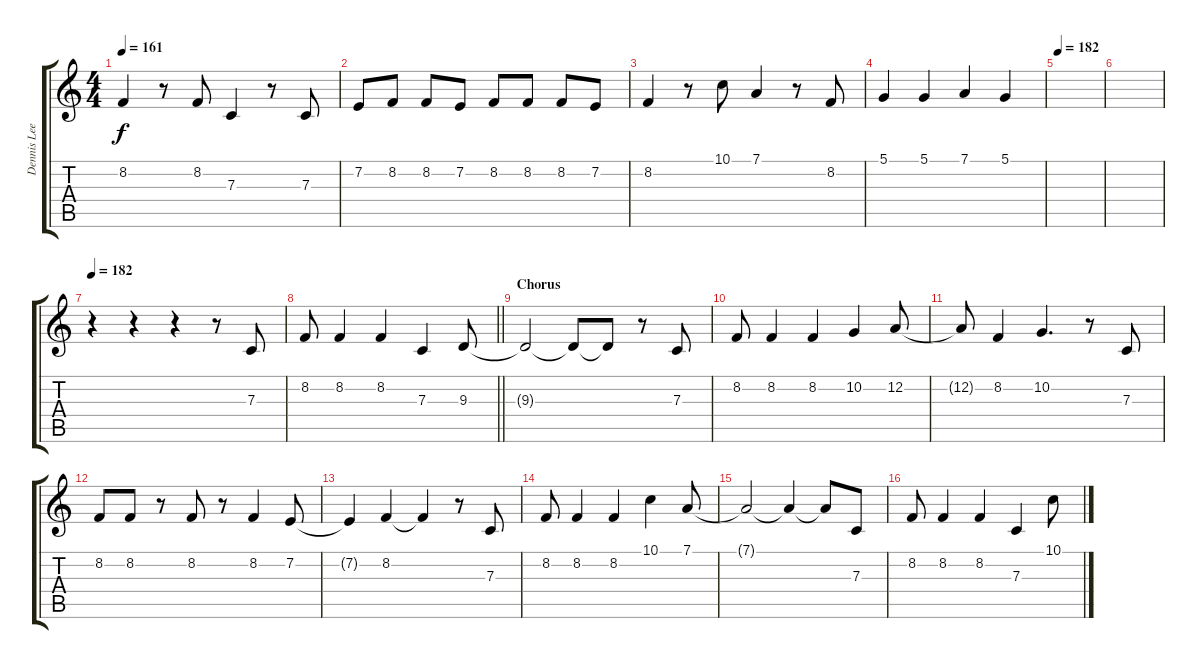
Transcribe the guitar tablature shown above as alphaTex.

\track ("Dennis Lee - Vocals" "Dennis Lee") {instrument altosax}
\staff {score tabs}
\tuning (D4 A3 F3 C3 G2 D2) {hide}
\ts (4 4)
\tempo 161
\clef g2
\ks c
8.2.4{dy f} r.8 8.2.8 7.3.4 r.8 7.3.8 |
7.2.8 8.2.8 8.2.8 7.2.8 8.2.8 8.2.8 8.2.8 7.2.8 |
8.2.4 r.8 10.1.8 7.1.4 r.8 8.2.8 |
5.1.4 5.1.4 7.1.4 5.1.4 |
\tempo 182
|
|
\tempo 182
r.4 r.4 r.4 r.8 7.3.8 |
\barLineRight lightlight
8.2.8 8.2.4 8.2.4 7.3.4 9.3.8 |
\section ("" "Chorus")
9.3{t}.2 9.3{t}.8 9.3{t}.8 r.8 7.3.8 |
8.2.8 8.2.4 8.2.4 10.2.4 12.2.8 |
12.2{t}.8 8.2.4 10.2.4{d} r.8 7.3.8 |
8.2.8 8.2.8 r.8 8.2.8 r.8 8.2.4 7.2.8 |
7.2{t}.4 8.2.4 8.2{t}.4 r.8 7.3.8 |
8.2.8 8.2.4 8.2.4 10.1.4 7.1.8 |
7.1{t}.2 7.1{t}.4 7.1{t}.8 7.3.8 |
8.2.8 8.2.4 8.2.4 7.3.4 10.1.8
